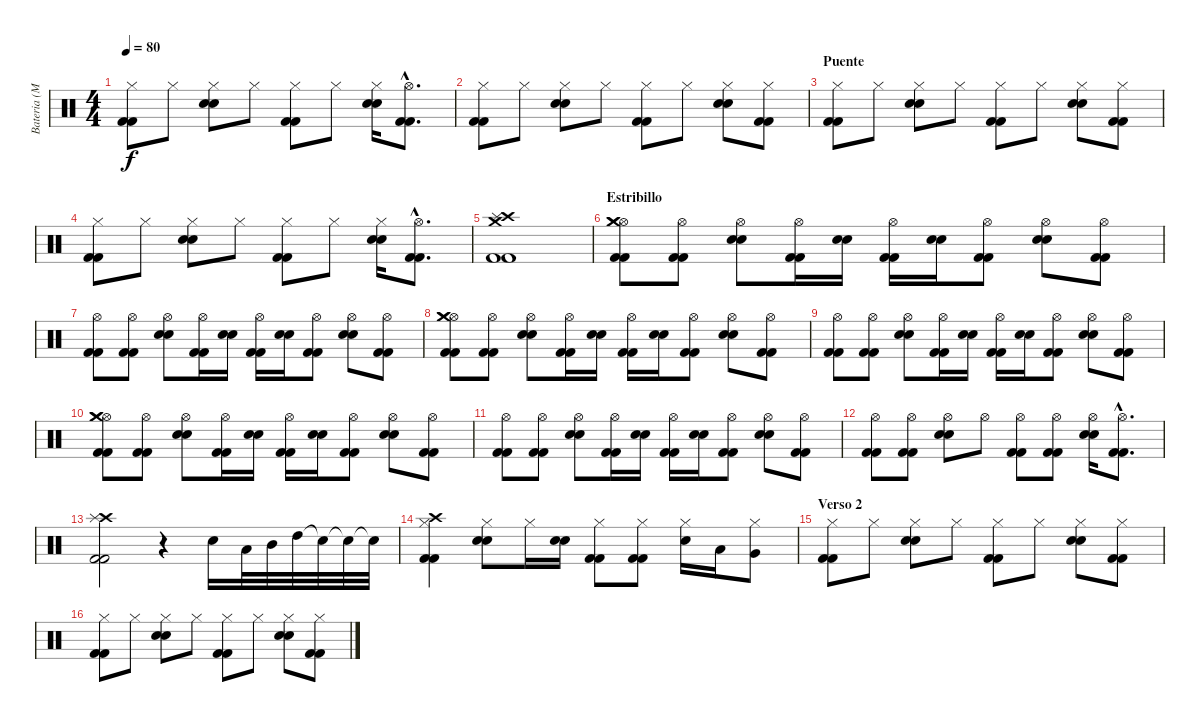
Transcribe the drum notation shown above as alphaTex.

\track ("Bateria (Matt)" "Bateria (M") {instrument percussion}
\staff {score}
\articulation defaults
\ts (4 4)
\tempo 80
\clef neutral
\ks c
("Hi-Hat (closed)" "Kick (hit) 2" "Kick (hit) 2").8{dy f} "Hi-Hat (closed)".8 ("Hi-Hat (closed)" "Electric Snare (hit)" "Electric Snare (hit)").8 "Hi-Hat (closed)".8 ("Hi-Hat (closed)" "Kick (hit) 2" "Kick (hit) 2").8 "Hi-Hat (closed)".8 ("Hi-Hat (closed)" "Electric Snare (hit)" "Electric Snare (hit)").16 ("Hi-Hat (open)"{hac} "Kick (hit) 2"{hac} "Kick (hit) 2"{hac}).8{d} |
("Hi-Hat (closed)" "Kick (hit) 2" "Kick (hit) 2").8 "Hi-Hat (closed)".8 ("Hi-Hat (closed)" "Electric Snare (hit)" "Electric Snare (hit)").8 "Hi-Hat (closed)".8 ("Hi-Hat (closed)" "Kick (hit) 2" "Kick (hit) 2").8 "Hi-Hat (closed)".8 ("Hi-Hat (closed)" "Electric Snare (hit)" "Electric Snare (hit)").8 ("Hi-Hat (closed)" "Kick (hit) 2" "Kick (hit) 2").8 |
\section ("" "Puente")
("Hi-Hat (closed)" "Kick (hit) 2" "Kick (hit) 2").8 "Hi-Hat (closed)".8 ("Hi-Hat (closed)" "Electric Snare (hit)" "Electric Snare (hit)").8 "Hi-Hat (closed)".8 ("Hi-Hat (closed)" "Kick (hit) 2" "Kick (hit) 2").8 "Hi-Hat (closed)".8 ("Hi-Hat (closed)" "Electric Snare (hit)" "Electric Snare (hit)").8 ("Hi-Hat (closed)" "Kick (hit) 2" "Kick (hit) 2").8 |
("Hi-Hat (closed)" "Kick (hit) 2" "Kick (hit) 2").8 "Hi-Hat (closed)".8 ("Hi-Hat (closed)" "Electric Snare (hit)" "Electric Snare (hit)").8 "Hi-Hat (closed)".8 ("Hi-Hat (closed)" "Kick (hit) 2" "Kick (hit) 2").8 "Hi-Hat (closed)".8 ("Hi-Hat (closed)" "Electric Snare (hit)" "Electric Snare (hit)").16 ("Hi-Hat (open)"{hac} "Kick (hit) 2"{hac} "Kick (hit) 2"{hac}).8{d} |
("Crash medium (hit)" "Crash high (hit)" "Splash (hit)" "Kick (hit) 2" "Kick (hit) 2").1 |
\section ("" "Estribillo")
("Hi-Hat (open)" "Crash medium (hit)" "Crash medium (hit)" "Kick (hit) 2" "Kick (hit) 2").8 ("Hi-Hat (open)" "Kick (hit) 2" "Kick (hit) 2").8 ("Hi-Hat (open)" "Snare (hit) 2" "Snare (hit) 2").8 ("Hi-Hat (open)" "Kick (hit) 2" "Kick (hit) 2").16 ("Snare (hit) 2" "Snare (hit) 2").16 ("Hi-Hat (open)" "Kick (hit) 2" "Kick (hit) 2").16 ("Snare (hit) 2" "Snare (hit) 2").16 ("Hi-Hat (open)" "Kick (hit) 2" "Kick (hit) 2").8 ("Hi-Hat (open)" "Snare (hit) 2" "Snare (hit) 2").8 ("Hi-Hat (open)" "Kick (hit) 2" "Kick (hit) 2").8 |
("Hi-Hat (open)" "Kick (hit) 2" "Kick (hit) 2").8 ("Hi-Hat (open)" "Kick (hit) 2" "Kick (hit) 2").8 ("Hi-Hat (open)" "Snare (hit) 2" "Snare (hit) 2").8 ("Hi-Hat (open)" "Kick (hit) 2" "Kick (hit) 2").16 ("Snare (hit) 2" "Snare (hit) 2").16 ("Hi-Hat (open)" "Kick (hit) 2" "Kick (hit) 2").16 ("Snare (hit) 2" "Snare (hit) 2").16 ("Hi-Hat (open)" "Kick (hit) 2" "Kick (hit) 2").8 ("Hi-Hat (open)" "Snare (hit) 2" "Snare (hit) 2").8 ("Hi-Hat (open)" "Kick (hit) 2" "Kick (hit) 2").8 |
("Hi-Hat (open)" "Crash medium (hit)" "Crash medium (hit)" "Kick (hit) 2" "Kick (hit) 2").8 ("Hi-Hat (open)" "Kick (hit) 2" "Kick (hit) 2").8 ("Hi-Hat (open)" "Snare (hit) 2" "Snare (hit) 2").8 ("Hi-Hat (open)" "Kick (hit) 2" "Kick (hit) 2").16 ("Snare (hit) 2" "Snare (hit) 2").16 ("Hi-Hat (open)" "Kick (hit) 2" "Kick (hit) 2").16 ("Snare (hit) 2" "Snare (hit) 2").16 ("Hi-Hat (open)" "Kick (hit) 2" "Kick (hit) 2").8 ("Hi-Hat (open)" "Snare (hit) 2" "Snare (hit) 2").8 ("Hi-Hat (open)" "Kick (hit) 2" "Kick (hit) 2").8 |
("Hi-Hat (open)" "Kick (hit) 2" "Kick (hit) 2").8 ("Hi-Hat (open)" "Kick (hit) 2" "Kick (hit) 2").8 ("Hi-Hat (open)" "Snare (hit) 2" "Snare (hit) 2").8 ("Hi-Hat (open)" "Kick (hit) 2" "Kick (hit) 2").16 ("Snare (hit) 2" "Snare (hit) 2").16 ("Hi-Hat (open)" "Kick (hit) 2" "Kick (hit) 2").16 ("Snare (hit) 2" "Snare (hit) 2").16 ("Hi-Hat (open)" "Kick (hit) 2" "Kick (hit) 2").8 ("Hi-Hat (open)" "Snare (hit) 2" "Snare (hit) 2").8 ("Hi-Hat (open)" "Kick (hit) 2" "Kick (hit) 2").8 |
("Hi-Hat (open)" "Crash medium (hit)" "Crash medium (hit)" "Kick (hit) 2" "Kick (hit) 2").8 ("Hi-Hat (open)" "Kick (hit) 2" "Kick (hit) 2").8 ("Hi-Hat (open)" "Snare (hit) 2" "Snare (hit) 2").8 ("Hi-Hat (open)" "Kick (hit) 2" "Kick (hit) 2").16 ("Snare (hit) 2" "Snare (hit) 2").16 ("Hi-Hat (open)" "Kick (hit) 2" "Kick (hit) 2").16 ("Snare (hit) 2" "Snare (hit) 2").16 ("Hi-Hat (open)" "Kick (hit) 2" "Kick (hit) 2").8 ("Hi-Hat (open)" "Snare (hit) 2" "Snare (hit) 2").8 ("Hi-Hat (open)" "Kick (hit) 2" "Kick (hit) 2").8 |
("Hi-Hat (open)" "Kick (hit) 2" "Kick (hit) 2").8 ("Hi-Hat (open)" "Kick (hit) 2" "Kick (hit) 2").8 ("Hi-Hat (open)" "Snare (hit) 2" "Snare (hit) 2").8 ("Hi-Hat (open)" "Kick (hit) 2" "Kick (hit) 2").16 ("Snare (hit) 2" "Snare (hit) 2").16 ("Hi-Hat (open)" "Kick (hit) 2" "Kick (hit) 2").16 ("Snare (hit) 2" "Snare (hit) 2").16 ("Hi-Hat (open)" "Kick (hit) 2" "Kick (hit) 2").8 ("Hi-Hat (open)" "Snare (hit) 2" "Snare (hit) 2").8 ("Hi-Hat (open)" "Kick (hit) 2" "Kick (hit) 2").8 |
("Hi-Hat (open)" "Kick (hit) 2" "Kick (hit) 2").8 ("Hi-Hat (open)" "Kick (hit) 2" "Kick (hit) 2").8 ("Hi-Hat (open)" "Snare (hit) 2" "Snare (hit) 2").8 "Hi-Hat (open)".8 ("Hi-Hat (open)" "Kick (hit) 2" "Kick (hit) 2").8 ("Hi-Hat (open)" "Kick (hit) 2" "Kick (hit) 2").8 ("Hi-Hat (open)" "Snare (hit) 2" "Snare (hit) 2").16 ("Hi-Hat (open)"{hac} "Kick (hit) 2"{hac} "Kick (hit) 2"{hac}).8{d} |
("Crash high (hit)" "Splash (hit)" "Kick (hit) 2" "Kick (hit) 2").2 r.4 "Electric Snare (hit)".16 "Low Tom (hit)".32 "Mid Tom (hit)".32 "High Tom (hit)".32 "Snare (hit)"{t}.32 "Snare (hit)"{t}.32 "Snare (hit)"{t}.32 |
("Crash high (hit)" "Hi-Hat (closed)" "Kick (hit) 2" "Kick (hit) 2").4 ("Hi-Hat (closed)" "Electric Snare (hit)" "Electric Snare (hit)").8 "Hi-Hat (closed)".16 ("Electric Snare (hit)" "Electric Snare (hit)").16 ("Hi-Hat (closed)" "Kick (hit) 2" "Kick (hit) 2").8 ("Hi-Hat (closed)" "Kick (hit) 2" "Kick (hit) 2").8 ("Hi-Hat (closed)" "Electric Snare (hit)").16 "Low Tom (hit)".16 ("Hi-Hat (closed)" "Very Low Tom (hit)").8 |
\section ("" "Verso 2")
("Hi-Hat (closed)" "Kick (hit) 2" "Kick (hit) 2").8 "Hi-Hat (closed)".8 ("Hi-Hat (closed)" "Electric Snare (hit)" "Electric Snare (hit)").8 "Hi-Hat (closed)".8 ("Hi-Hat (closed)" "Kick (hit) 2" "Kick (hit) 2").8 "Hi-Hat (closed)".8 ("Hi-Hat (closed)" "Electric Snare (hit)" "Electric Snare (hit)").8 ("Hi-Hat (closed)" "Kick (hit) 2" "Kick (hit) 2").8 |
("Hi-Hat (closed)" "Kick (hit) 2" "Kick (hit) 2").8 "Hi-Hat (closed)".8 ("Hi-Hat (closed)" "Electric Snare (hit)" "Electric Snare (hit)").8 "Hi-Hat (closed)".8 ("Hi-Hat (closed)" "Kick (hit) 2" "Kick (hit) 2").8 "Hi-Hat (closed)".8 ("Hi-Hat (closed)" "Electric Snare (hit)" "Electric Snare (hit)").8 ("Hi-Hat (closed)" "Kick (hit) 2" "Kick (hit) 2").8
